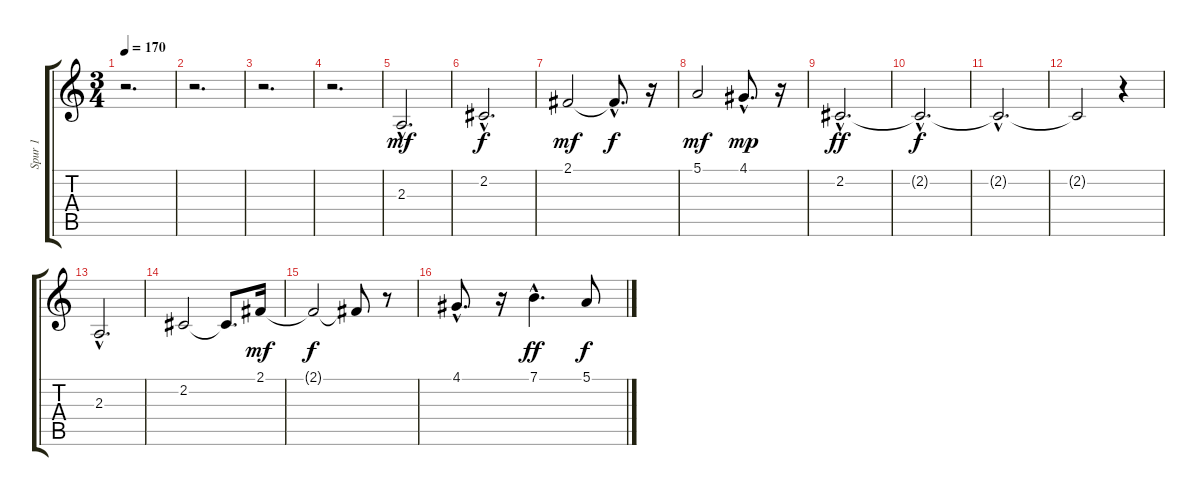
\track ("Spur 1" "Spur 1") {instrument clarinet}
\staff {score tabs}
\tuning (E4 B3 G3 D3 A2 E2) {hide}
\ts (3 4)
\tempo 170
\clef g2
\ks c
r.2{d dy mf instrument clarinet} |
r.2{d} |
r.2{d} |
r.2{d} |
2.3{hac}.2{d} |
2.2{hac}.2{d dy f} |
2.1.2{dy mf} 2.1{hac t}.8{d dy f} r.16 |
5.1.2{dy mf} 4.1{hac}.8{d dy mp} r.16 |
2.2{hac}.2{d dy ff} |
2.2{hac t}.2{d dy f} |
2.2{hac t}.2{d} |
2.2{t}.2 r.4 |
2.3{hac}.2{d} |
2.2.2 2.2{t}.8{d} 2.1.16{dy mf} |
2.1{t}.2{dy f} 2.1{t}.8 r.8 |
4.1{hac}.8{d} r.16 7.1{hac}.4{d dy ff} 5.1.8{dy f}
